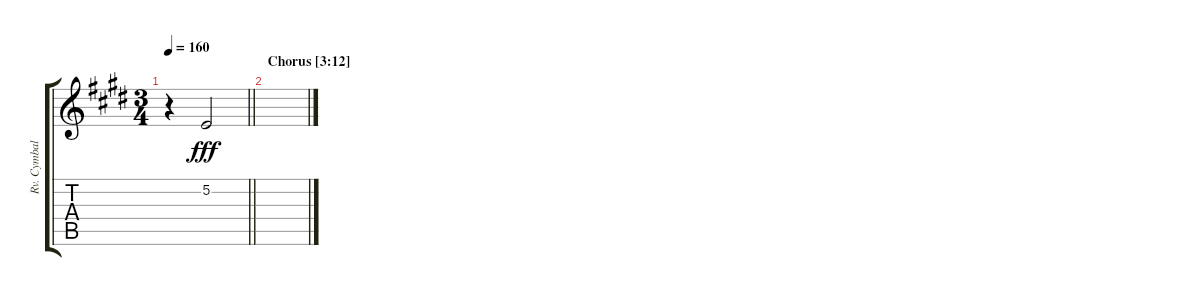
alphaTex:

\track ("Rv. Cymbal" "Rv. Cymbal") {instrument reversecymbal}
\staff {score tabs}
\tuning (E4 B3 G3 D3 A2 E2) {hide}
\ts (3 4)
\tempo 160
\clef g2
\barLineRight lightlight
\ks c#minor
r.4{dy fff} 5.2.2 |
\section ("" "Chorus [3:12]")
